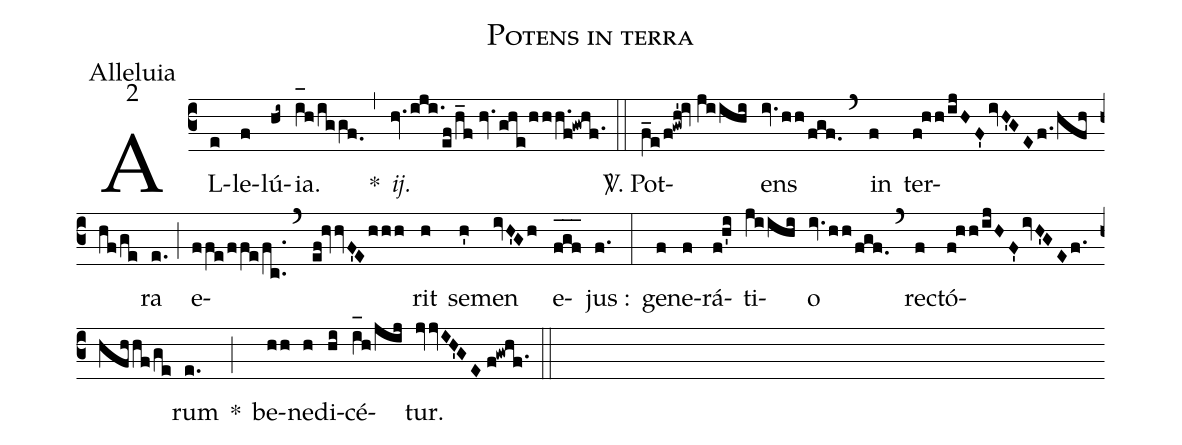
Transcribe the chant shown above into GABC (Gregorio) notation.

name:Potens in terra;
office-part:Alleluia;
mode:2;
%%
(c3) AL(e)le(f)lú(hi~){ia}.(i_[oh:h]h/iggf.0) <clear>*(,) <i>ij.</i>(hv.iji./[-0.5]ef/h_f//hv.ghe/hhh.f!gwhf.1) (::) <sp>V/</sp>. Pot(f_e/f!gwh'!iv//jiihi)ens(iv.hh/fgf.) (`) in(f) ter(f!hh/ijHF'ivH'GEf./hfhhf/ge)ra(e.) (;) e(ffe/ffe/fc..)(`)(ef!hvvF'Ehhh)rit(h) se(h')men(ivH'Gh) e(f_[oh:h]g_[oh:h]f_[oh:h])jus :(f.) (:) ge(f)ne(f)rá(f!h'i)ti(jiihi)o(iv.hh/fgf.) (`) re(f)ctó(f!hh/ijHF'ivH'GEf./hfhhf/ge)rum(e.) *(;) be(hh)ne(h)di(hi)cé(i_[oh:h]h/jij)tur.(jvvIH'GE//f!gwhf.1) (::)
